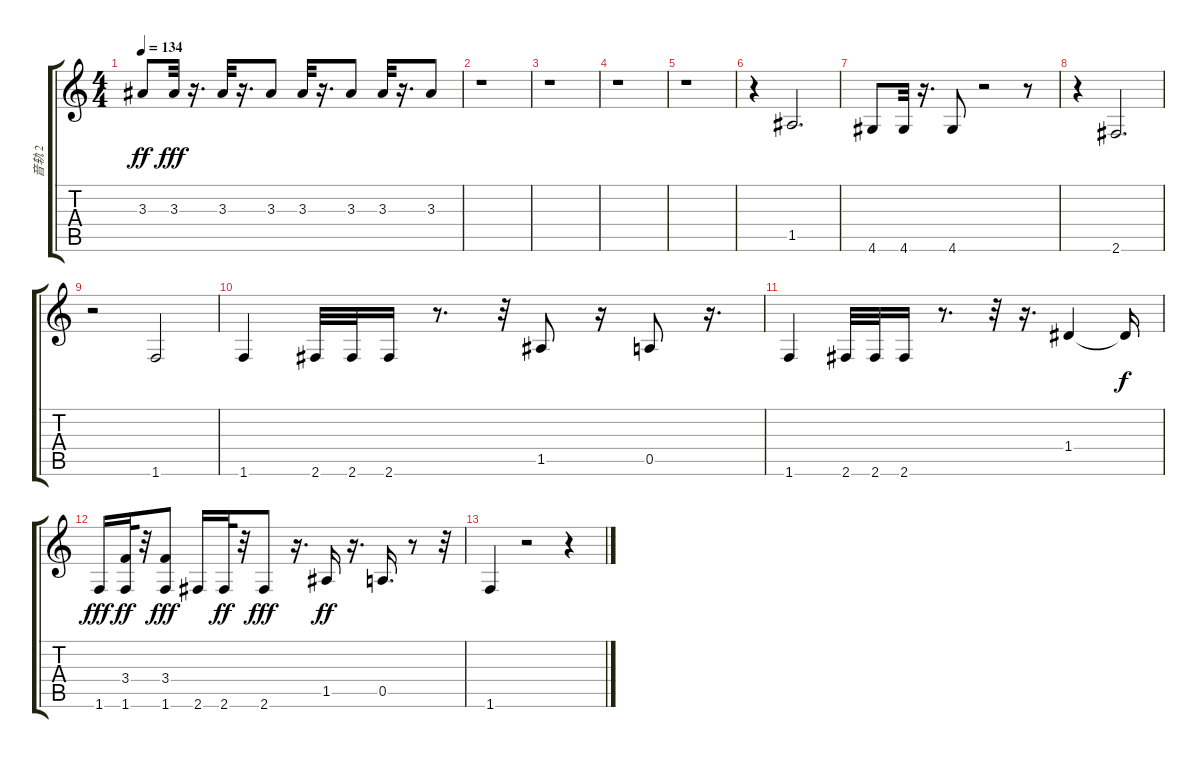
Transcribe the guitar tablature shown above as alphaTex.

\track ("音轨 2" "音轨 2") {instrument distortionguitar}
\staff {score tabs}
\tuning (E4 B3 G3 D3 A2 E2) {hide}
\ts (4 4)
\tempo 134
\clef g2
\ks c
3.3.8{dy ff} 3.3.32{dy fff} r.16{d} 3.3.32 r.16{d} 3.3.8 3.3.32 r.16{d} 3.3.8 3.3.32 r.16{d} 3.3.8 |
r.1 |
r.1 |
r.1 |
r.1 |
r.4 1.5.2{d volume 11} |
4.6.8 4.6.32 r.16{d} 4.6.8 r.2 r.8 |
r.4 2.6.2{d} |
r.2 1.6.2 |
1.6.4 2.6.32 2.6.32 2.6.16 r.8{d} r.32 1.5.8 r.16 0.5.8 r.16{d} |
1.6.4 2.6.32 2.6.32 2.6.16 r.8{d} r.32 r.16{d} 1.4.4 1.4{t}.16{dy f} |
1.6.16{dy fff} (3.4 1.6).32{dy ff} r.32 (3.4 1.6).8{dy fff} 2.6.16 2.6.32{dy ff} r.32 2.6.8{dy fff} r.16{d} 1.5.16{dy ff} r.16{d} 0.5.16{d} r.8 r.32 |
1.6.4 r.2 r.4
